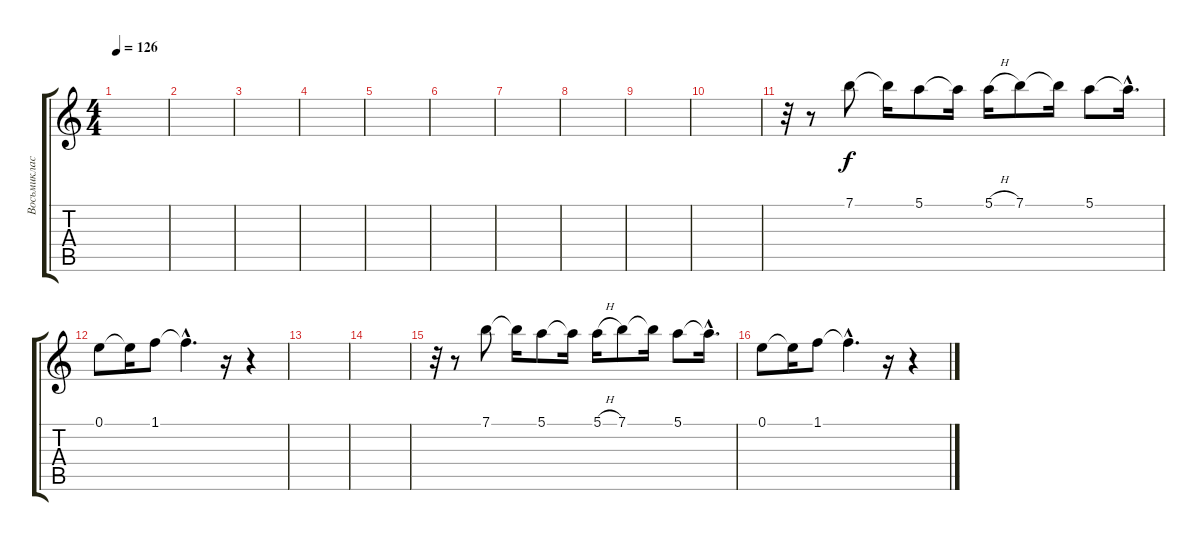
\track ("Восьмикласница" "Восьмиклас") {instrument electricguitarjazz}
\staff {score tabs}
\tuning (E4 B3 G3 D3 A2 E2) {hide}
\ts (4 4)
\tempo 126
\clef g2
\ks c
|
|
|
|
|
|
|
|
|
|
r.32 r.8 7.1.8 7.1{t}.16 5.1.8 5.1{t}.16 5.1{h}.16 7.1.8 7.1{t}.16 5.1.8 5.1{hac t}.16{d} |
0.1.8 0.1{t}.16 1.1.8 1.1{hac t}.4{d} r.16 r.4 |
|
|
r.32 r.8 7.1.8 7.1{t}.16 5.1.8 5.1{t}.16 5.1{h}.16 7.1.8 7.1{t}.16 5.1.8 5.1{hac t}.16{d} |
0.1.8 0.1{t}.16 1.1.8 1.1{hac t}.4{d} r.16 r.4
